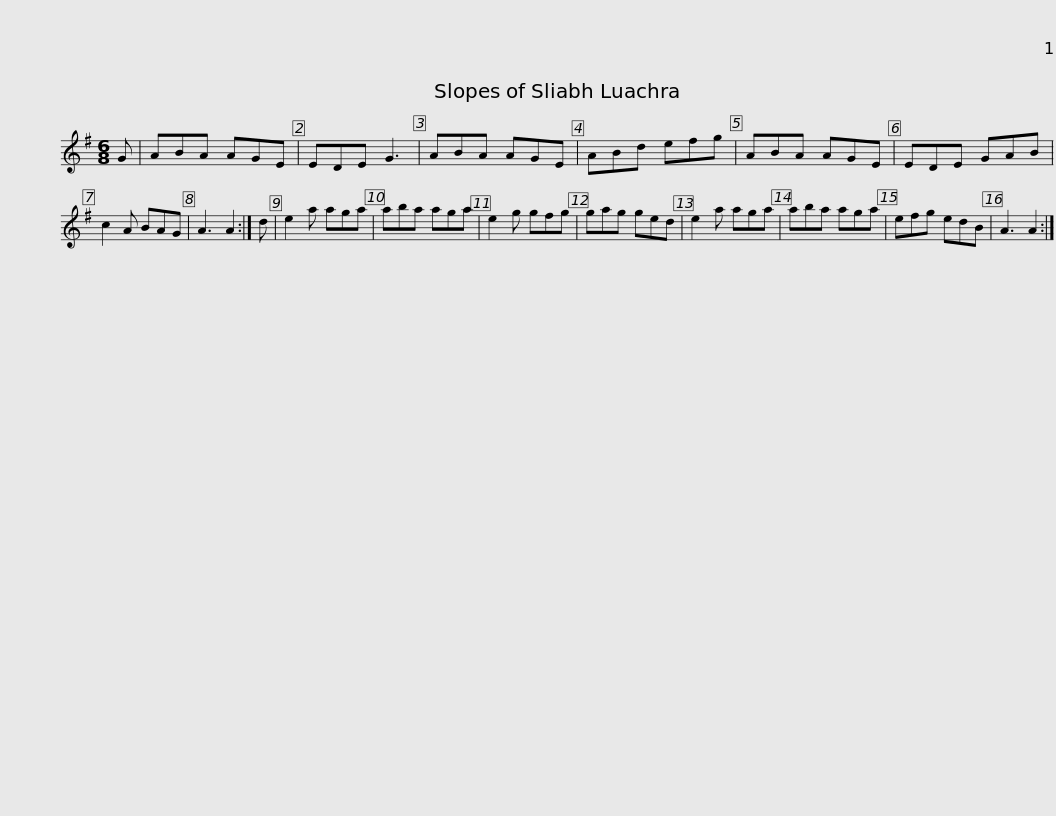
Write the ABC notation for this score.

X:1
L:1/8
M:6/8
I:linebreak $
K:G
V:1 treble
V:1
 G | ABA AGE | EDE G3 | ABA AGE | ABd efg | %5
 ABA AGE | EDE GAB | c2 A BAG |$ A3 A2 :| d | %10
 e2 a aga | aba aga | e2 g gfg | gag ged | e2 a aga | %15
 aba aga |$ efg edB | A3 A2 :| %18
